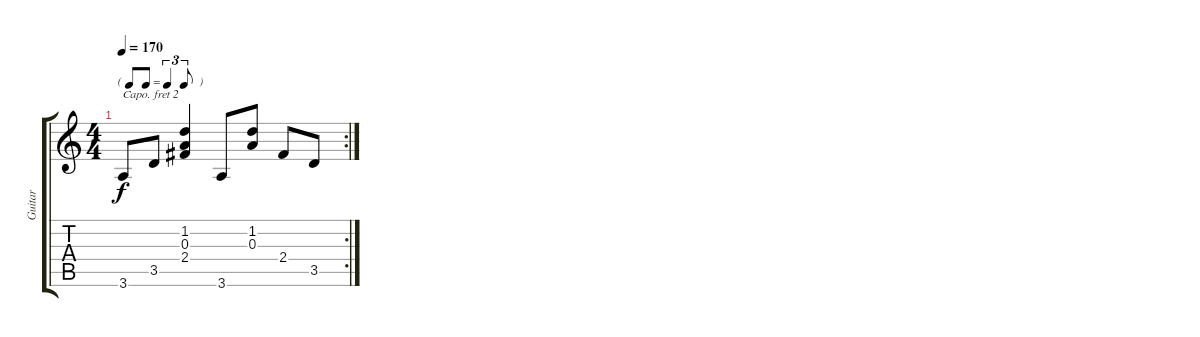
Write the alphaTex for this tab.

\track ("Guitar" "Guitar") {instrument acousticguitarsteel}
\staff {score tabs}
\capo 2
\tuning (E4 B3 G3 D3 A2 E2) {hide}
\rc 2
\ts (4 4)
\tf triplet8th
\tempo 170
\clef g2
\ks c
3.6.8{dy f} 3.5.8 (1.2 0.3 2.4).4 3.6.8 (1.2 0.3).8 2.4.8 3.5.8
